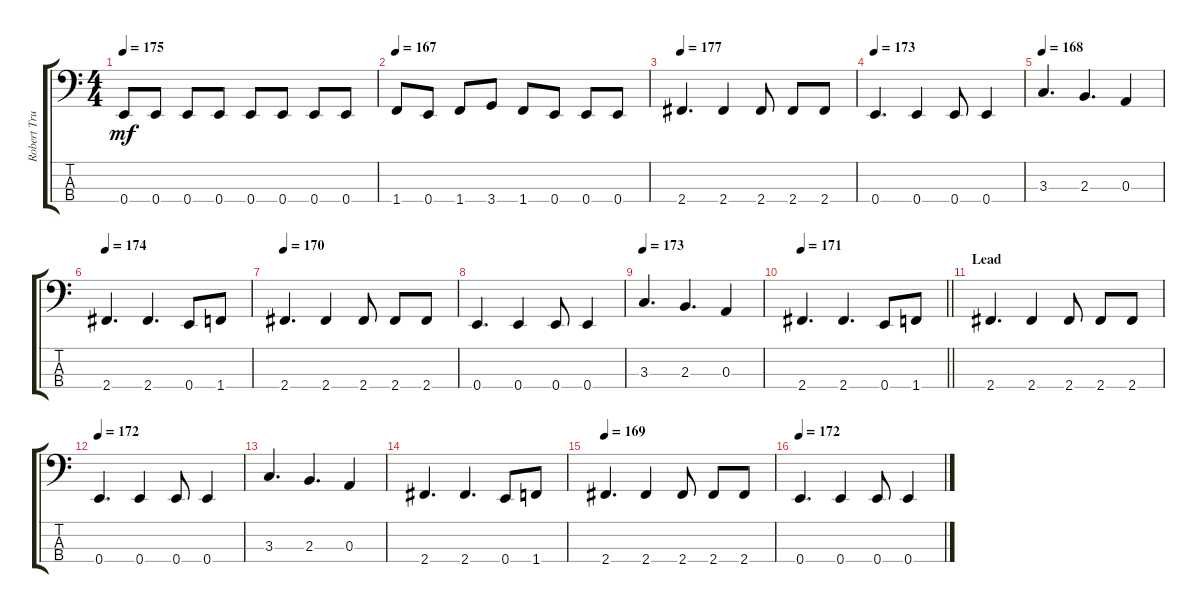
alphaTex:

\track ("Robert Trujillo" "Robert Tru") {instrument electricbasspick}
\staff {score tabs}
\tuning (G2 D2 A1 E1) {hide}
\ts (4 4)
\tempo 175
\clef f4
\ks c
0.4.8{dy mf} 0.4.8 0.4.8 0.4.8 0.4.8 0.4.8 0.4.8 0.4.8 |
\tempo 167
1.4.8 0.4.8 1.4.8 3.4.8 1.4.8 0.4.8 0.4.8 0.4.8 |
\tempo 177
2.4.4{d} 2.4.4 2.4.8 2.4.8 2.4.8 |
\tempo 173
0.4.4{d} 0.4.4 0.4.8 0.4.4 |
\tempo 168
3.3.4{d} 2.3.4{d} 0.3.4 |
\tempo 174
2.4.4{d} 2.4.4{d} 0.4.8 1.4.8 |
\tempo 170
2.4.4{d} 2.4.4 2.4.8 2.4.8 2.4.8 |
0.4.4{d} 0.4.4 0.4.8 0.4.4 |
\tempo 173
3.3.4{d} 2.3.4{d} 0.3.4 |
\tempo 171
\barLineRight lightlight
2.4.4{d} 2.4.4{d} 0.4.8 1.4.8 |
\section ("" "Lead")
2.4.4{d} 2.4.4 2.4.8 2.4.8 2.4.8 |
\tempo 172
0.4.4{d} 0.4.4 0.4.8 0.4.4 |
3.3.4{d} 2.3.4{d} 0.3.4 |
2.4.4{d} 2.4.4{d} 0.4.8 1.4.8 |
\tempo 169
2.4.4{d} 2.4.4 2.4.8 2.4.8 2.4.8 |
\tempo 172
0.4.4{d} 0.4.4 0.4.8 0.4.4
